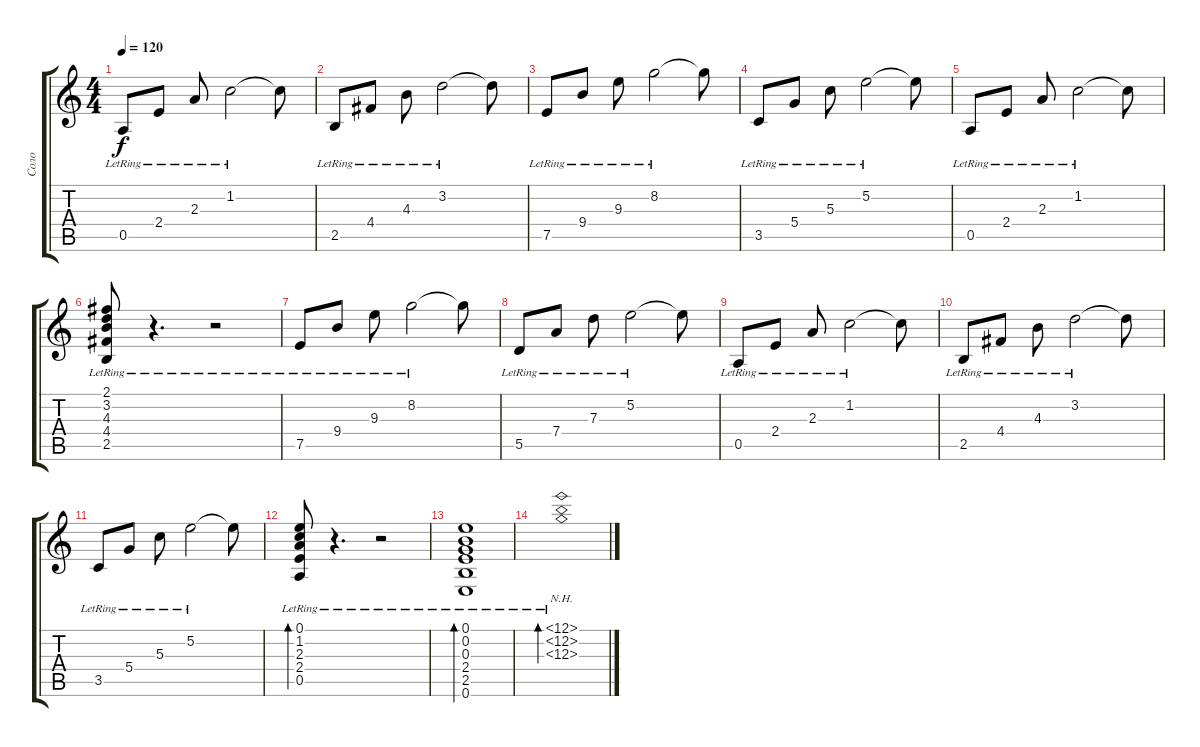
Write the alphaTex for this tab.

\track ("Соло" "Соло") {instrument acousticguitarsteel}
\staff {score tabs}
\tuning (E4 B3 G3 D3 A2 E2) {hide}
\ts (4 4)
\tempo 120
\clef g2
\ks c
0.5{lr}.8{dy f} 2.4{lr}.8 2.3{lr}.8 1.2{lr}.2 1.2{t}.8 |
2.5{lr}.8 4.4{lr}.8 4.3{lr}.8 3.2{lr}.2 3.2{t}.8 |
7.5{lr}.8 9.4{lr}.8 9.3{lr}.8 8.2{lr}.2 8.2{t}.8 |
3.5{lr}.8 5.4{lr}.8 5.3{lr}.8 5.2{lr}.2 5.2{t}.8 |
0.5{lr}.8 2.4{lr}.8 2.3{lr}.8 1.2{lr}.2 1.2{t}.8 |
(2.1{lr} 3.2{lr} 4.3{lr} 4.4{lr} 2.5{lr}).8 r.4{d} r.2 |
7.5{lr}.8 9.4{lr}.8 9.3{lr}.8 8.2{lr}.2 8.2{t}.8 |
5.5{lr}.8 7.4{lr}.8 7.3{lr}.8 5.2{lr}.2 5.2{t}.8 |
0.5{lr}.8 2.4{lr}.8 2.3{lr}.8 1.2{lr}.2 1.2{t}.8 |
2.5{lr}.8 4.4{lr}.8 4.3{lr}.8 3.2{lr}.2 3.2{t}.8 |
3.5{lr}.8 5.4{lr}.8 5.3{lr}.8 5.2{lr}.2 5.2{t}.8 |
(0.1{lr} 1.2{lr} 2.3{lr} 2.4{lr} 0.5{lr}).8{bd 60} r.4{d} r.2 |
(0.1{lr} 0.2{lr} 0.3{lr} 2.4{lr} 2.5{lr} 0.6{lr}).1{bd 240} |
(12.1{nh lr} 12.2{nh lr} 12.3{nh lr}).1{bd 240}
